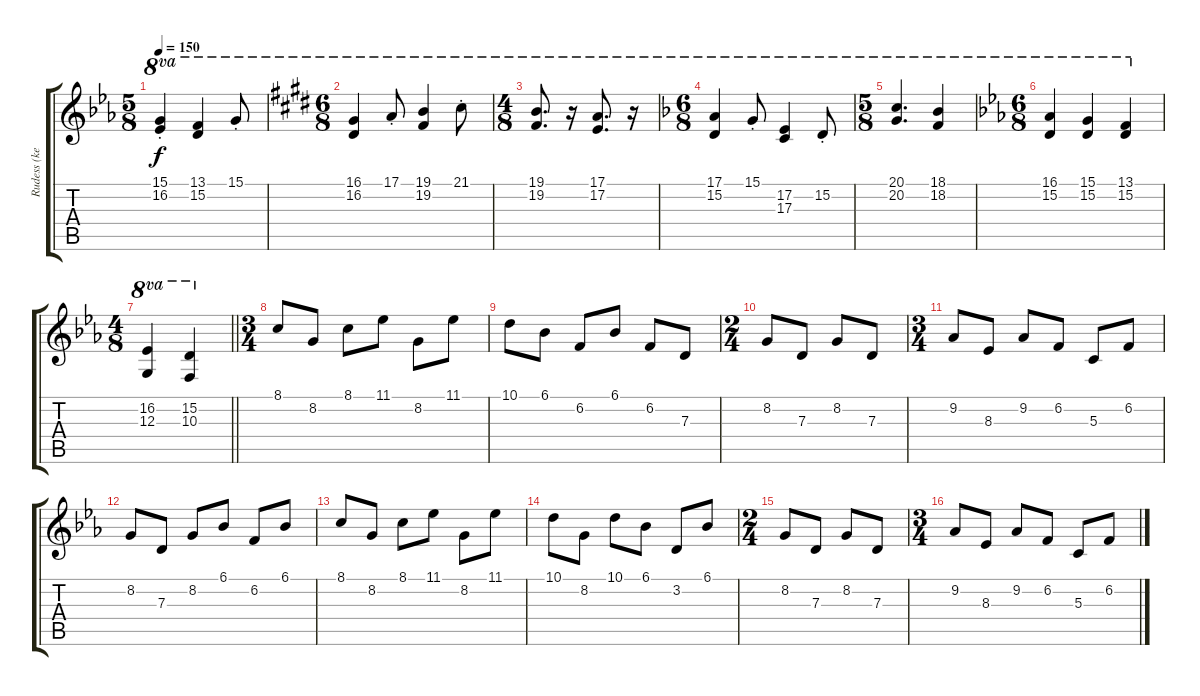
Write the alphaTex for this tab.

\track ("Rudess (keyboard)" "Rudess (ke") {instrument stringensemble1}
\staff {score tabs}
\tuning (E4 B3 G3 D3 A2 E2) {hide}
\ts (5 8)
\tempo 150
\clef g2
\ks cminor
(15.1{st} 16.2{st}).4{ot 8va dy f} (13.1 15.2).4{ot 8va} 15.1{st}.8{ot 8va} |
\ts (6 8)
\ks c#minor
(16.1 16.2).4{ot 8va} 17.1{st}.8{ot 8va} (19.1 19.2).4{ot 8va} 21.1{st}.8{ot 8va} |
\ts (4 8)
(19.1 19.2).8{d ot 8va} r.16{ot 8va} (17.1 17.2).8{d ot 8va} r.16{ot 8va} |
\ts (6 8)
\ks dminor
(17.1 15.2).4{ot 8va} 15.1{st}.8{ot 8va} (17.2 17.3).4{ot 8va} 15.2{st}.8{ot 8va} |
\ts (5 8)
(20.1 20.2).4{d ot 8va} (18.1 18.2).4{ot 8va} |
\ts (6 8)
\ks cminor
(16.1 15.2).4{ot 8va} (15.1 15.2).4{ot 8va} (13.1 15.2).4{ot 8va} |
\ts (4 8)
\barLineRight lightlight
(16.2 12.3).4{ot 8va} (15.2 10.3).4{ot 8va} |
\ts (3 4)
8.1.8{volume 11 instrument lead2sawtooth} 8.2.8 8.1.8 11.1.8 8.2.8 11.1.8 |
10.1.8 6.1.8 6.2.8 6.1.8 6.2.8 7.3.8 |
\ts (2 4)
8.2.8 7.3.8 8.2.8 7.3.8 |
\ts (3 4)
9.2.8 8.3.8 9.2.8 6.2.8 5.3.8 6.2.8 |
8.2.8 7.3.8 8.2.8 6.1.8 6.2.8 6.1.8 |
8.1.8 8.2.8 8.1.8 11.1.8 8.2.8 11.1.8 |
10.1.8 8.2.8 10.1.8 6.1.8 3.2.8 6.1.8 |
\ts (2 4)
8.2.8 7.3.8 8.2.8 7.3.8 |
\ts (3 4)
9.2.8 8.3.8 9.2.8 6.2.8 5.3.8 6.2.8
